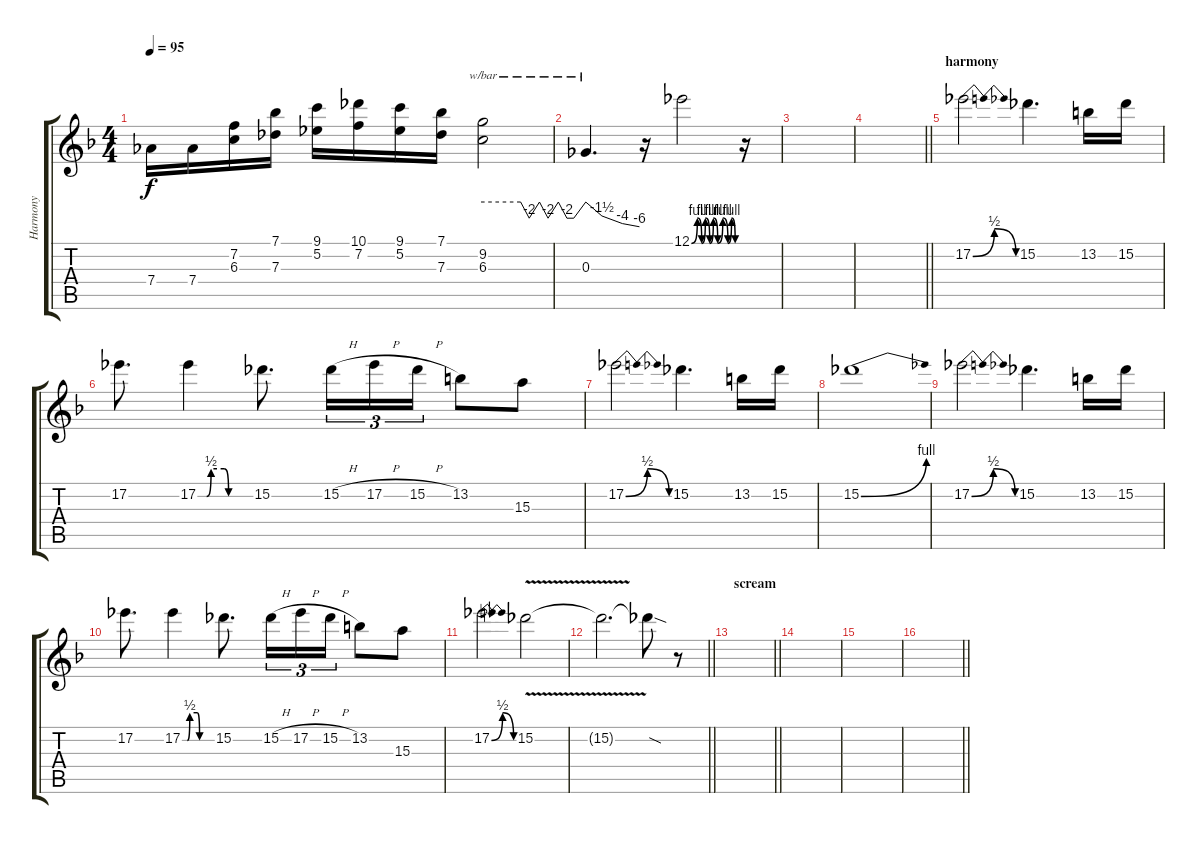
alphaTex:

\track ("Harmony" "Harmony") {instrument distortionguitar}
\staff {score tabs}
\tuning (Eb4 Bb3 Gb3 Db3 Ab2 Eb2) {hide}
\ts (4 4)
\tempo 95
\clef g2
\ks dminor
7.4.16{dy f} 7.4.16 (7.2 6.3).16 (7.1 7.3).16 (9.1 5.2).16 (10.1 7.2).16 (9.1 5.2).16 (7.1 7.3).16 (9.2 6.3).2{tbe (custom default 0 0 22 0 27 -8 33 0 38 -8 44 0 49 -8 53 -8 60 0)} |
0.3.4{d tbe (custom default 0 0 18 -6 41 -16 60 -24)} r.16 12.1{be (custom 0 0 8 4 14 0 19 4 25 0 30 4 36 0 43 4 50 0 55 4 60 0)}.2 r.16 |
|
\barLineRight lightlight
|
\section ("" "harmony ")
17.2{be (bendrelease 0 0 15 2 39 2 60 0)}.2 15.2.4{d} 13.2.16 15.2.16 |
17.2.8{d} 17.2{be (custom 0 0 10 0 15 2 30 2 35 0 45 0 60 0)}.4 15.2.8{d} 15.2{h}.16{tu (3 2)} 17.2{h}.16{tu (3 2)} 15.2{h}.16{tu (3 2)} 13.2.8 15.3.8 |
17.2{be (bendrelease 0 0 15 2 39 2 60 0)}.2 15.2.4{d} 13.2.16 15.2.16 |
15.2{be (bend 0 0 60 4)}.1 |
17.2{be (bendrelease 0 0 15 2 39 2 60 0)}.2 15.2.4{d} 13.2.16 15.2.16 |
17.2.8{d} 17.2{be (custom 0 0 10 0 15 2 30 2 35 0 45 0 60 0)}.4 15.2.8{d} 15.2{h}.16{tu (3 2)} 17.2{h}.16{tu (3 2)} 15.2{h}.16{tu (3 2)} 13.2.8 15.3.8 |
17.2{be (bendrelease 0 0 15 2 39 2 60 0)}.2 15.2{v}.2 |
\barLineRight lightlight
15.2{t}.2{d} 15.2{sod t}.8 r.8 |
\section ("" "scream")
\barLineRight lightlight
|
|
|
\barLineRight lightlight
